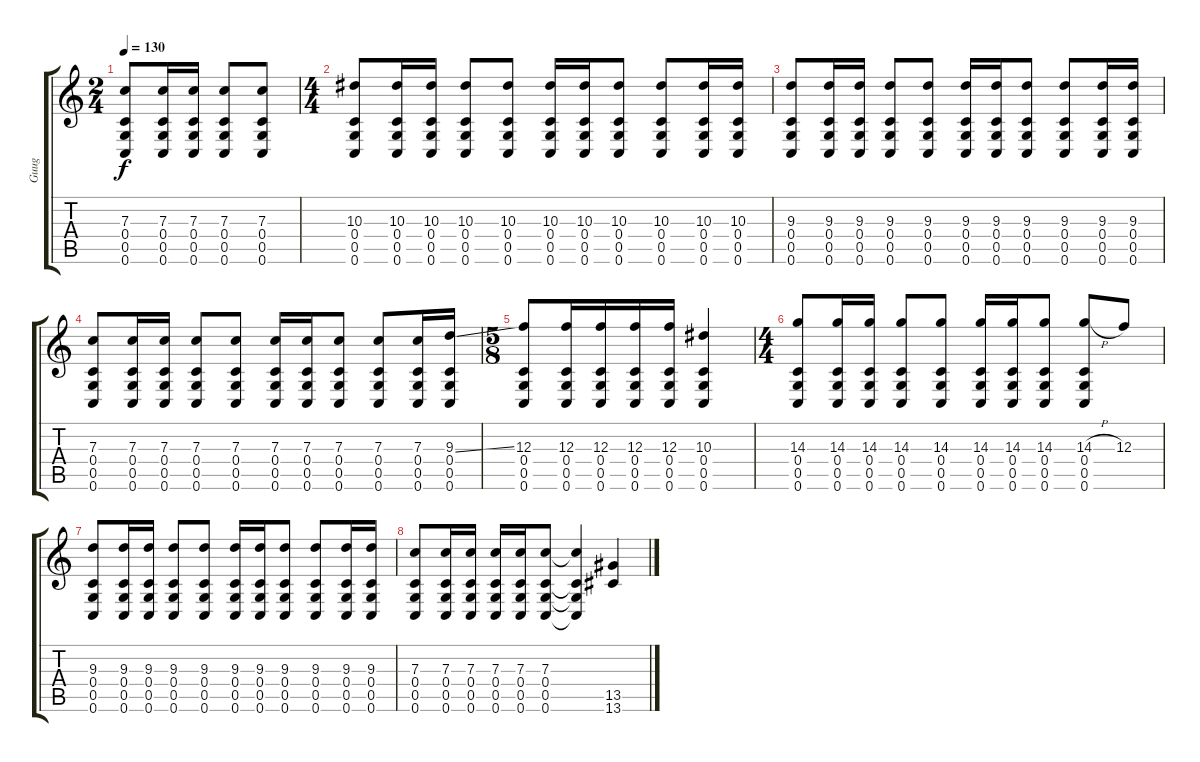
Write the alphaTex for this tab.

\track ("Guug" "Guug") {instrument distortionguitar}
\staff {score tabs}
\tuning (D4 A3 F3 C3 G2 C2) {hide}
\ts (2 4)
\tempo 130
\clef g2
\ks c
(7.3 0.4 0.5 0.6).8{dy f} (7.3 0.4 0.5 0.6).16 (7.3 0.4 0.5 0.6).16 (7.3 0.4 0.5 0.6).8 (7.3 0.4 0.5 0.6).8 |
\ts (4 4)
(10.3 0.4 0.5 0.6).8 (10.3 0.4 0.5 0.6).16 (10.3 0.4 0.5 0.6).16 (10.3 0.4 0.5 0.6).8 (10.3 0.4 0.5 0.6).8 (10.3 0.4 0.5 0.6).16 (10.3 0.4 0.5 0.6).16 (10.3 0.4 0.5 0.6).8 (10.3 0.4 0.5 0.6).8 (10.3 0.4 0.5 0.6).16 (10.3 0.4 0.5 0.6).16 |
(9.3 0.4 0.5 0.6).8 (9.3 0.4 0.5 0.6).16 (9.3 0.4 0.5 0.6).16 (9.3 0.4 0.5 0.6).8 (9.3 0.4 0.5 0.6).8 (9.3 0.4 0.5 0.6).16 (9.3 0.4 0.5 0.6).16 (9.3 0.4 0.5 0.6).8 (9.3 0.4 0.5 0.6).8 (9.3 0.4 0.5 0.6).16 (9.3 0.4 0.5 0.6).16 |
(7.3 0.4 0.5 0.6).8 (7.3 0.4 0.5 0.6).16 (7.3 0.4 0.5 0.6).16 (7.3 0.4 0.5 0.6).8 (7.3 0.4 0.5 0.6).8 (7.3 0.4 0.5 0.6).16 (7.3 0.4 0.5 0.6).16 (7.3 0.4 0.5 0.6).8 (7.3 0.4 0.5 0.6).8 (7.3 0.4 0.5 0.6).16 (9.3{ss} 0.4 0.5 0.6).16 |
\ts (5 8)
(12.3 0.4 0.5 0.6).8 (12.3 0.4 0.5 0.6).16 (12.3 0.4 0.5 0.6).16 (12.3 0.4 0.5 0.6).16 (12.3 0.4 0.5 0.6).16 (10.3 0.4 0.5 0.6).4 |
\ts (4 4)
(14.3 0.4 0.5 0.6).8 (14.3 0.4 0.5 0.6).16 (14.3 0.4 0.5 0.6).16 (14.3 0.4 0.5 0.6).8 (14.3 0.4 0.5 0.6).8 (14.3 0.4 0.5 0.6).16 (14.3 0.4 0.5 0.6).16 (14.3 0.4 0.5 0.6).8 (14.3{h} 0.4 0.5 0.6).8 12.3.8 |
(9.3 0.4 0.5 0.6).8 (9.3 0.4 0.5 0.6).16 (9.3 0.4 0.5 0.6).16 (9.3 0.4 0.5 0.6).8 (9.3 0.4 0.5 0.6).8 (9.3 0.4 0.5 0.6).16 (9.3 0.4 0.5 0.6).16 (9.3 0.4 0.5 0.6).8 (9.3 0.4 0.5 0.6).8 (9.3 0.4 0.5 0.6).16 (9.3 0.4 0.5 0.6).16 |
(7.3 0.4 0.5 0.6).8 (7.3 0.4 0.5 0.6).16 (7.3 0.4 0.5 0.6).16 (7.3 0.4 0.5 0.6).16 (7.3 0.4 0.5 0.6).16 (7.3 0.4 0.5 0.6).8 (7.3{t} 0.4{t} 0.5{t} 0.6{t}).4 (13.5 13.6).4
